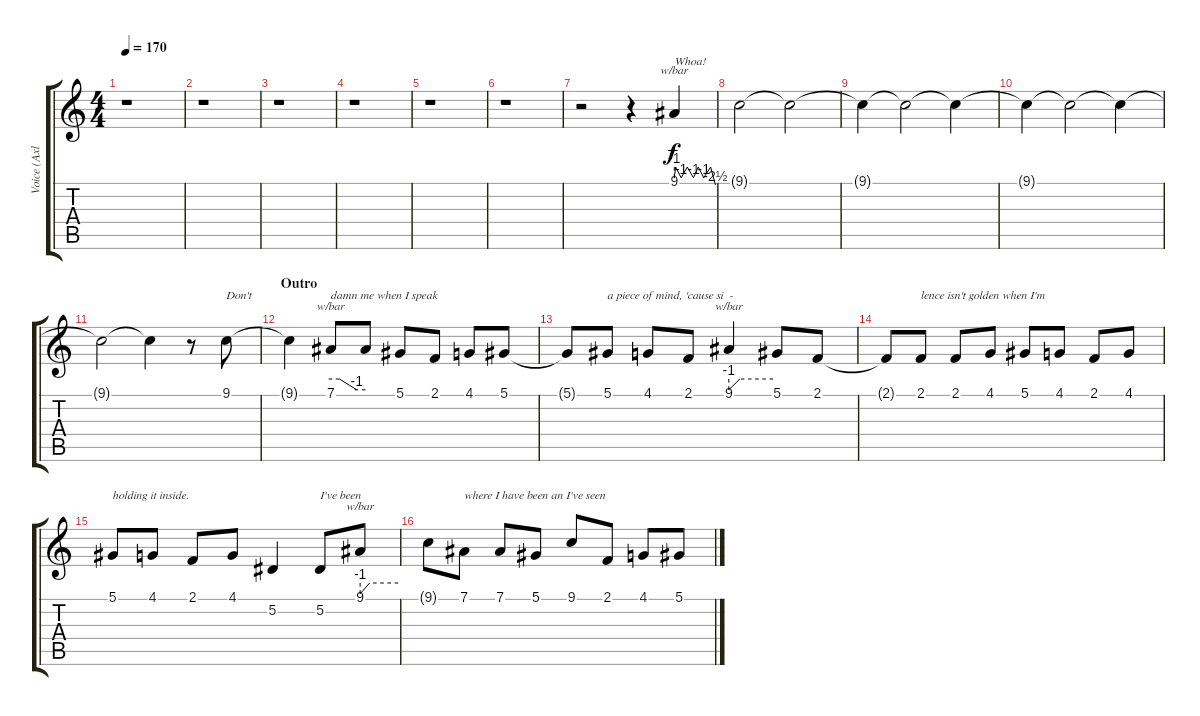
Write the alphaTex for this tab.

\track ("Voice (Axl)" "Voice (Axl") {instrument lead2sawtooth}
\staff {score tabs}
\tuning (Eb4 Bb3 Gb3 Db3 Ab2 Eb2) {hide}
\ts (4 4)
\tempo 170
\clef g2
\ks c
r.1{dy f} |
r.1 |
r.1 |
r.1 |
r.1 |
r.1 |
r.2 r.4 9.1.4{tbe (custom default 0 -4 2 0 10 -4 19 0 28 -4 35 0 43 -4 53 0 60 -10) txt "Whoa!"} |
9.1{t}.2 9.1{t}.2 |
9.1{t}.4 9.1{t}.2 9.1{t}.4 |
9.1{t}.4 9.1{t}.2 9.1{t}.4 |
9.1{t}.2 9.1{t}.4 r.8 9.1.8{txt "Don't"} |
\section ("" "Outro")
9.1{t}.4 7.1.8{tbe (custom default 0 0 15 0 45 -4 60 -4) txt "damn me when I speak"} 7.1{t}.8 5.1.8 2.1.8 4.1.8 5.1.8 |
5.1{t}.8 5.1.8{txt "a piece of mind, 'cause si  -"} 4.1.8 2.1.8 9.1.4{tbe (custom default 0 -4 15 0 60 0)} 5.1.8 2.1.8 |
2.1{t}.8 2.1.8{txt "lence isn't golden when I'm"} 2.1.8 4.1.8 5.1.8 4.1.8 2.1.8 4.1.8 |
5.1.8{txt "holding it inside."} 4.1.8 2.1.8 4.1.8 5.2.4 5.2.8{txt "I've been"} 9.1.8{tbe (custom default 0 -4 15 0 60 0)} |
9.1{t}.8 7.1.8{txt "where I have been an I've seen"} 7.1.8 5.1.8 9.1.8 2.1.8 4.1.8 5.1.8
